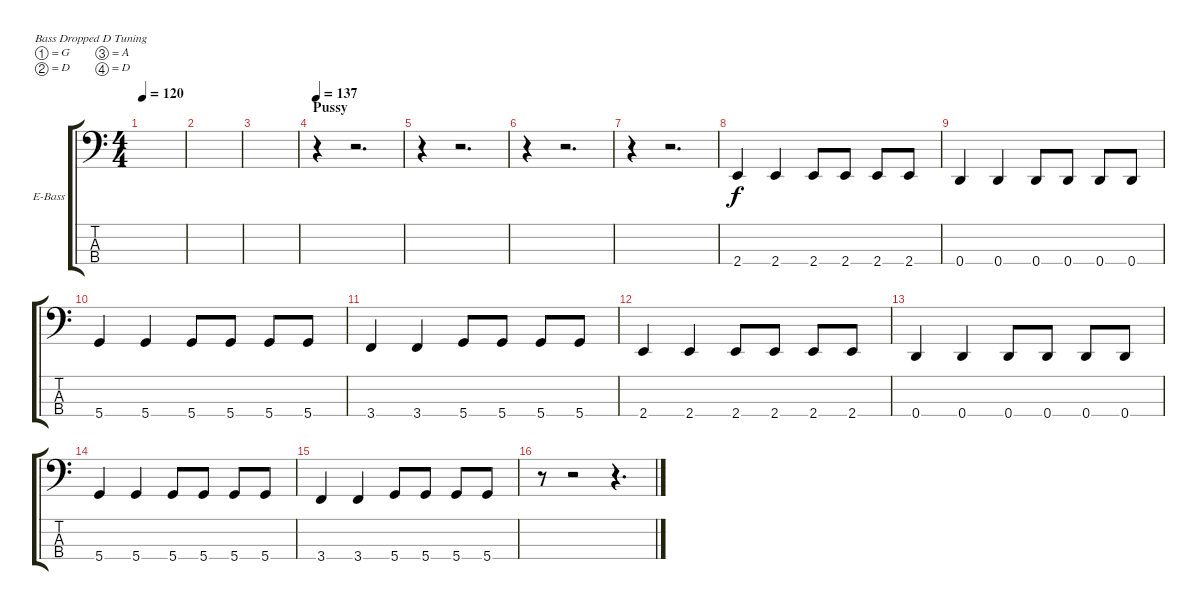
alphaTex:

\bracketExtendMode groupsimilarinstruments
\firstSystemTrackNameOrientation horizontal
\otherSystemsTrackNameOrientation horizontal
\track ("Bass guitar (Oliver)" "E-Bass") {instrument electricbassfinger}
\staff {score tabs}
\tuning (G2 D2 A1 D1)
\ts (4 4)
\tempo 120
\clef f4
\ks c
|
|
|
\section ("" "Pussy")
\tempo 137
r.4 r.2{d} |
r.4 r.2{d} |
r.4 r.2{d} |
r.4 r.2{d} |
2.4.4 2.4.4 2.4.8 2.4.8 2.4.8 2.4.8 |
0.4.4 0.4.4 0.4.8 0.4.8 0.4.8 0.4.8 |
5.4.4 5.4.4 5.4.8 5.4.8 5.4.8 5.4.8 |
3.4.4 3.4.4 5.4.8 5.4.8 5.4.8 5.4.8 |
2.4.4 2.4.4 2.4.8 2.4.8 2.4.8 2.4.8 |
0.4.4 0.4.4 0.4.8 0.4.8 0.4.8 0.4.8 |
5.4.4 5.4.4 5.4.8 5.4.8 5.4.8 5.4.8 |
3.4.4 3.4.4 5.4.8 5.4.8 5.4.8 5.4.8 |
r.8 r.2 r.4{d}
